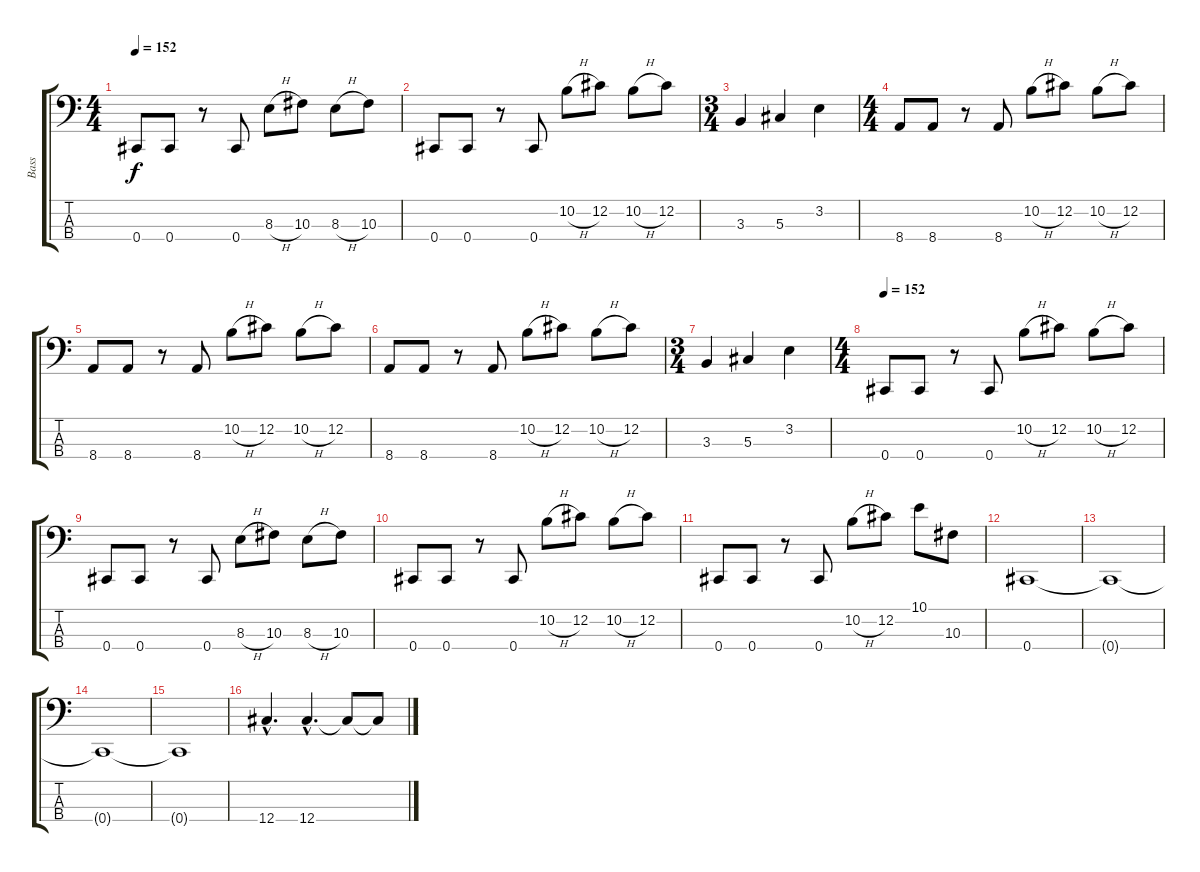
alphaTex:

\track ("Bass" "Bass") {instrument electricbassfinger}
\staff {score tabs}
\tuning (Gb2 Db2 Ab1 Db1) {hide}
\ts (4 4)
\tempo 152
\clef f4
\ks c
0.4.8{dy f} 0.4.8 r.8 0.4.8 8.3{h}.8 10.3.8 8.3{h}.8 10.3.8 |
0.4.8 0.4.8 r.8 0.4.8 10.2{h}.8 12.2.8 10.2{h}.8 12.2.8 |
\ts (3 4)
3.3.4 5.3.4 3.2.4 |
\ts (4 4)
8.4.8 8.4.8 r.8 8.4.8 10.2{h}.8 12.2.8 10.2{h}.8 12.2.8 |
8.4.8 8.4.8 r.8 8.4.8 10.2{h}.8 12.2.8 10.2{h}.8 12.2.8 |
8.4.8 8.4.8 r.8 8.4.8 10.2{h}.8 12.2.8 10.2{h}.8 12.2.8 |
\ts (3 4)
3.3.4 5.3.4 3.2.4 |
\ts (4 4)
\tempo 152
0.4.8 0.4.8 r.8 0.4.8 10.2{h}.8 12.2.8 10.2{h}.8 12.2.8 |
0.4.8 0.4.8 r.8 0.4.8 8.3{h}.8 10.3.8 8.3{h}.8 10.3.8 |
0.4.8 0.4.8 r.8 0.4.8 10.2{h}.8 12.2.8 10.2{h}.8 12.2.8 |
0.4.8 0.4.8 r.8 0.4.8 10.2{h}.8 12.2.8 10.1.8 10.3.8 |
0.4.1 |
0.4{t}.1 |
0.4{t}.1 |
0.4{t}.1 |
12.4{hac}.4{d volume 11 instrument electricbasspick} 12.4{hac}.4{d} 12.4{t}.8 12.4{t}.8
